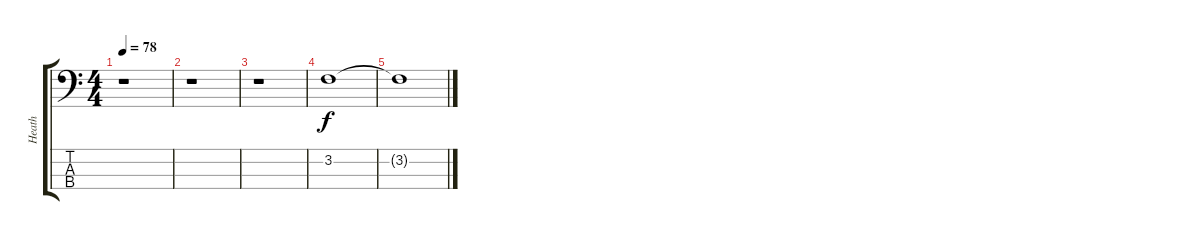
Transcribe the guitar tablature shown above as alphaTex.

\track ("Heath" "Heath") {instrument fretlessbass}
\staff {score tabs}
\tuning (G2 D2 A1 E1) {hide}
\ts (4 4)
\tempo 78
\clef f4
\ks c
r.1{dy ff} |
r.1 |
r.1 |
3.2.1{dy f balance 8 instrument stringensemble2} |
3.2{t}.1
